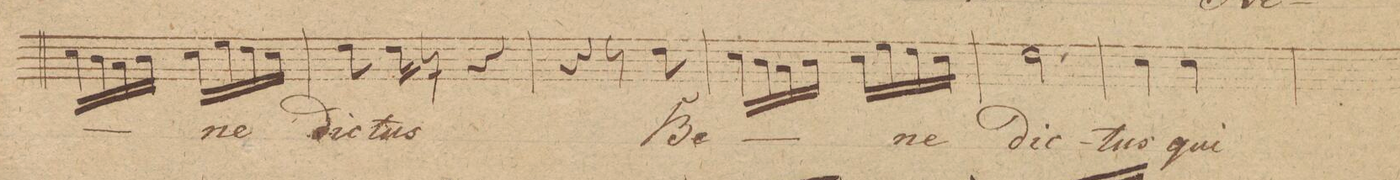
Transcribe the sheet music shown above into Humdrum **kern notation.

**kern	**text
*I"Baſso 1mo	*
*clefF4	*
*k[b-]	*
*M2/4	*
16E\LL	.
16D\	.
16C\	.
16D\JJ	.
16E\LL	-ne-
16G\	.
16F\	.
16E\JJ	.
=25	=25
8F\	-dic-
16F\	-tus
16r	.
4r	.
=26	=26
4r	.
8r	.
8F\	Be-
=27	=27
16E\LL	.
16D\	.
16C\	.
16D\JJ	.
16E\LL	-ne-
16G\	.
16F\	.
16E\JJ	.
=28	=28
2F\	-dic-
=29	=29
4E\	-tus
4E\	qui
=30	=30
*-	*-
